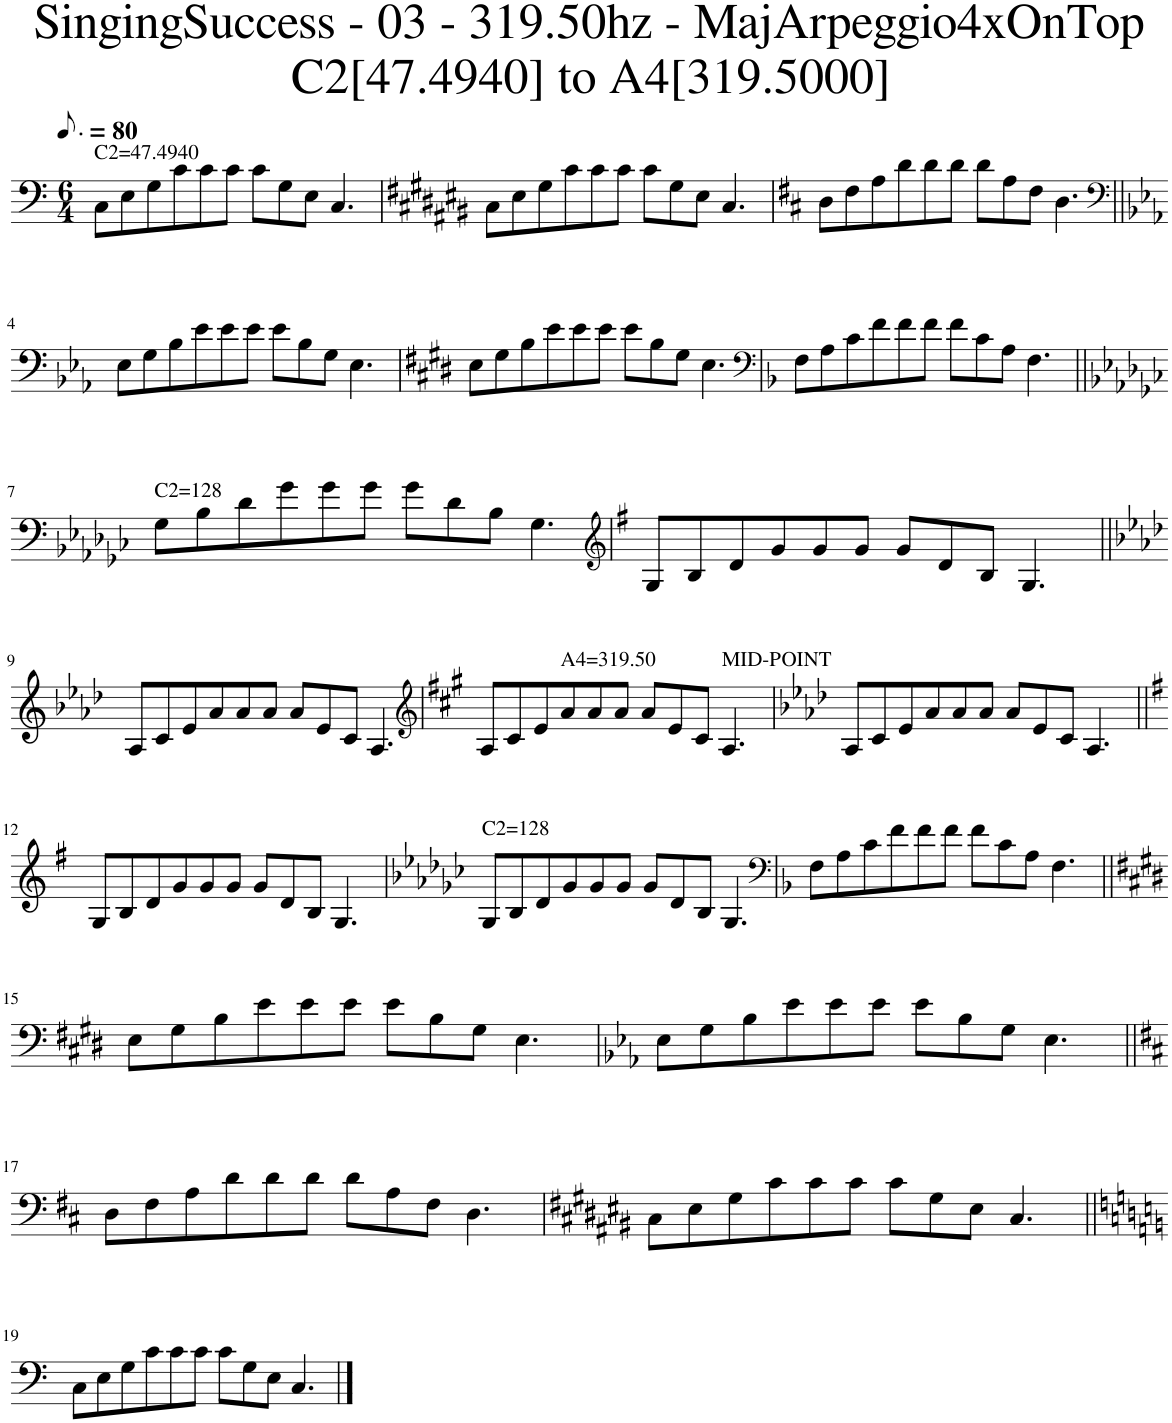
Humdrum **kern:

**kern
*part1
*staff1
*I"Piano
*I'Pno.
*clefF4
*k[]
*M6/4
*MM60
=1
!LO:TX:a:t=C2=47.4940
8C\L
8E\
8G\
8c\
8c\
8c\J
8c\L
8G\
8E\J
4.C/
=2
*k[f#c#g#d#a#e#b#]
8C#\L
8E#\
8G#\
8c#\
8c#\
8c#\J
8c#\L
8G#\
8E#\J
4.C#/
=3
*k[f#c#]
8D\L
8F#\
8A\
8d\
8d\
8d\J
8d\L
8A\
8F#\J
4.D\
!!LO:LB:g=z
=4||
*clefF4
*k[b-e-a-]
8E-\L
8G\
8B-\
8e-\
8e-\
8e-\J
8e-\L
8B-\
8G\J
4.E-\
=5
*k[f#c#g#d#]
8E\L
8G#\
8B\
8e\
8e\
8e\J
8e\L
8B\
8G#\J
4.E\
=6
*clefF4
*k[b-]
8F\L
8A\
8c\
8f\
8f\
8f\J
8f\L
8c\
8A\J
4.F\
!!LO:LB:g=z
=7||
*k[b-e-a-d-g-c-]
!LO:TX:a:t=C2=128
8G-\L
8B-\
8d-\
8g-\
8g-\
8g-\J
8g-\L
8d-\
8B-\J
4.G-\
=8
*clefG2
*k[f#]
8G/L
8B/
8d/
8g/
8g/
8g/J
8g/L
8d/
8B/J
4.G/
!!LO:LB:g=z
=9||
*k[b-e-a-d-]
8A-/L
8c/
8e-/
8a-/
8a-/
8a-/J
8a-/L
8e-/
8c/J
4.A-/
=10
*clefG2
*k[f#c#g#]
8A/L
8c#/
8e/
!LO:TX:a:t=A4=319.50
8a/
8a/
8a/J
8a/L
8e/
8c#/J
!LO:TX:a:t=MID-POINT
4.A/
=11
*k[b-e-a-d-]
8A-/L
8c/
8e-/
8a-/
8a-/
8a-/J
8a-/L
8e-/
8c/J
4.A-/
!!LO:LB:g=z
=12||
*k[f#]
8G/L
8B/
8d/
8g/
8g/
8g/J
8g/L
8d/
8B/J
4.G/
=13
*k[b-e-a-d-g-c-]
!LO:TX:a:t=C2=128
8G-/L
8B-/
8d-/
8g-/
8g-/
8g-/J
8g-/L
8d-/
8B-/J
4.G-/
=14
*clefF4
*k[b-]
8F\L
8A\
8c\
8f\
8f\
8f\J
8f\L
8c\
8A\J
4.F\
!!LO:LB:g=z
=15||
*k[f#c#g#d#]
8E\L
8G#\
8B\
8e\
8e\
8e\J
8e\L
8B\
8G#\J
4.E\
=16
*k[b-e-a-]
8E-\L
8G\
8B-\
8e-\
8e-\
8e-\J
8e-\L
8B-\
8G\J
4.E-\
!!LO:LB:g=z
=17||
*k[f#c#]
8D\L
8F#\
8A\
8d\
8d\
8d\J
8d\L
8A\
8F#\J
4.D\
=18
*k[f#c#g#d#a#e#b#]
8C#\L
8E#\
8G#\
8c#\
8c#\
8c#\J
8c#\L
8G#\
8E#\J
4.C#/
!!LO:LB:g=z
=19||
*k[]
8C\L
8E\
8G\
8c\
8c\
8c\J
8c\L
8G\
8E\J
4.C/
==
*-
